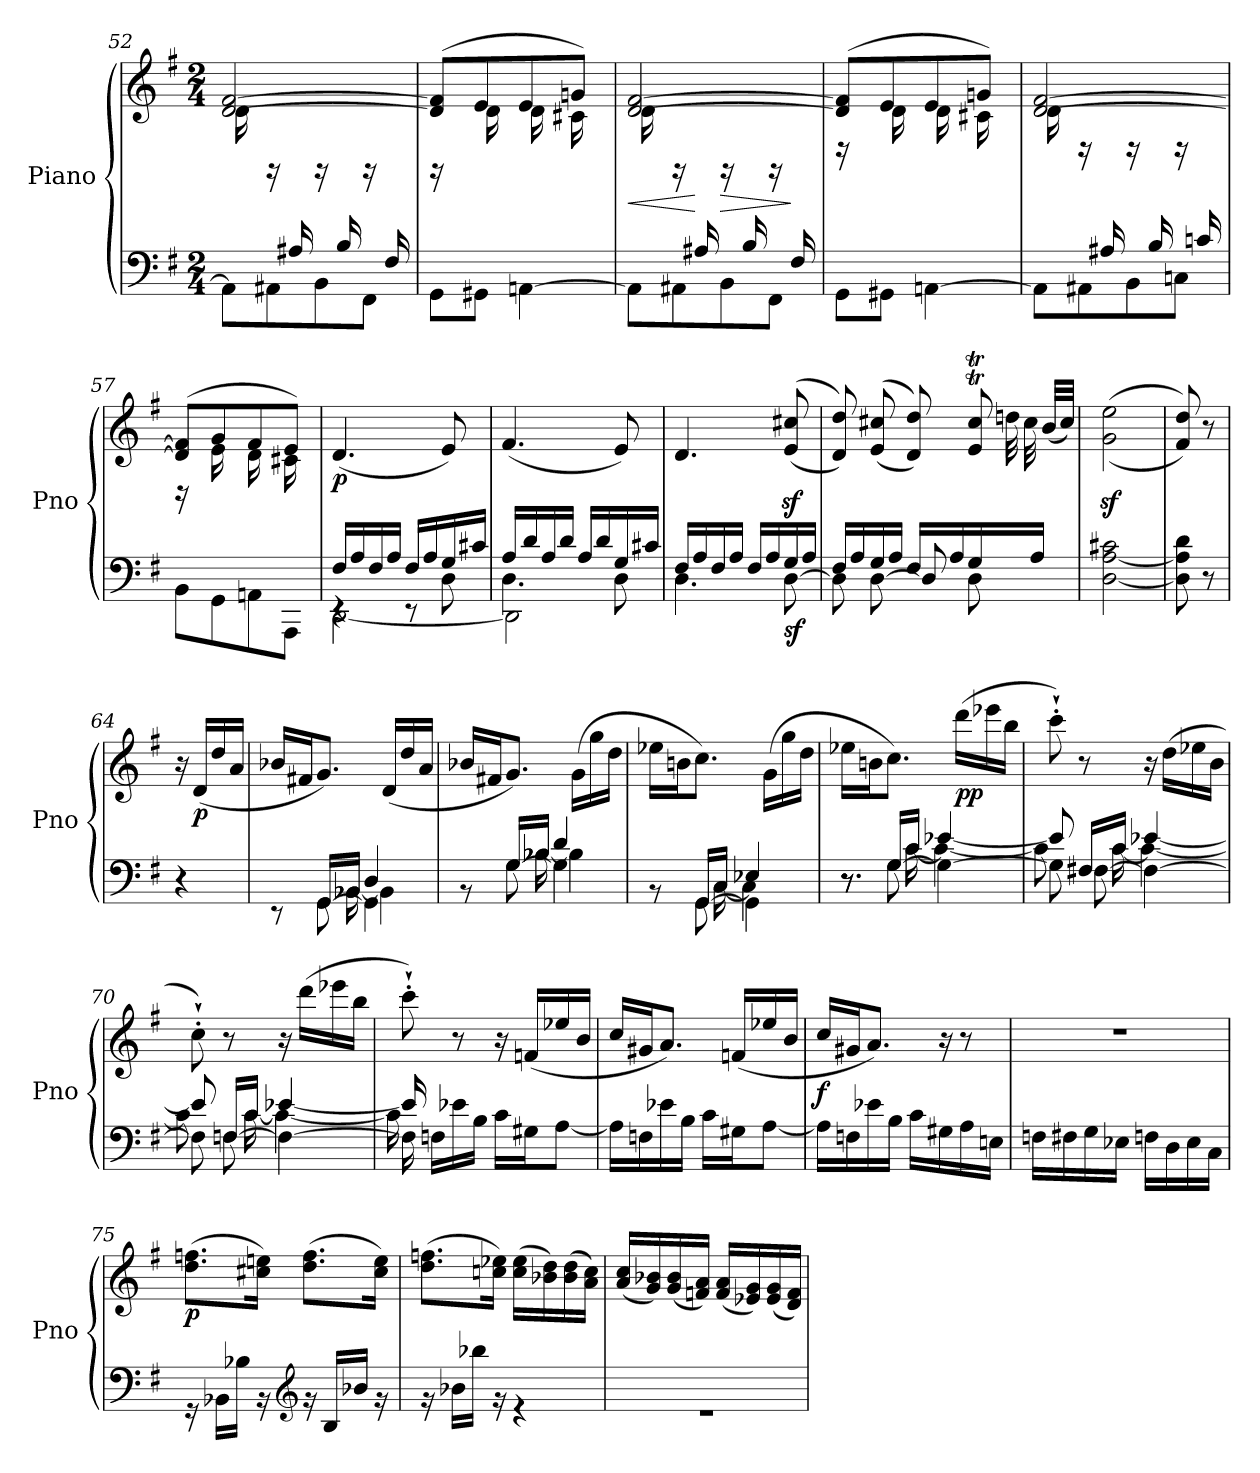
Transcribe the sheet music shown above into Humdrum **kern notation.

**kern	**kern	**dynam
*part1	*part1	*part1
*staff2	*staff1	*staff1/2
*I"Piano	*	*
*I'Pno	*	*
*clefF4	*clefG2	*
*k[f#]	*k[f#]	*
*M2/4	*M2/4	*
=52	=52	=52
*^	*^	*
*	*^	*	*	*
16ryy	2ryy	8AA\L]	[2d/ [2f#/	(16d\LL	.
16A/JJ)	.	.	.	16ryy	.
16ryy	.	8AA#X\	.	16rGG	.
16A#X/	.	.	.	16ryy	.
16ryy	.	8BB\	.	16rGG	.
16B/	.	.	.	16ryy	.
16ryy	.	8FF#\J	.	16rGG	.
16F#/	.	.	.	16ryy	.
=53	=53	=53	=53	=53	=53
16ryy	2ryy	8GG\L	(8d/] 8f#/]L	16rGG	.
16G/LL	.	.	.	16ryy	.
16ryy	.	8GG#X\J	8e/	16d\	.
16G#X/JJ	.	.	.	16ryy	.
16ryy	.	[4AAn\	8e/	16d\LL	.
16An/	.	.	.	16ryy	.
16ryy	.	.	8gn/J)	16c#X\	.
16A/JJ	.	.	.	16ryy	.
=54	=54	=54	=54	=54	=54
!	!	!	!	!	!LO:HP:b
16ryy	2ryy	8AAn\L]	[2d/ [2f#/	(16d\LL	<
16A/JJ)	.	.	.	16ryy	.
16ryy	.	8AA#X\	.	16rGG	.
16A#X/	.	.	.	16ryy	[
!	!	!	!	!	!LO:HP:b
16ryy	.	8BB\	.	16rGG	>
16B/	.	.	.	16ryy	.
16ryy	.	8FF#\J	.	16rGG	.
16F#/	.	.	.	16ryy	]
!!LO:PB:g=z	!!
=55	=55	=55	=55	=55	=55
16ryy	2ryy	8GG\L	(8d/] 8f#/]L	16rD	.
16G/LL	.	.	.	16ryy	.
16ryy	.	8GG#X\J	8e/	16d\	.
16G#X/JJ	.	.	.	16ryy	.
16ryy	.	[4AAn\	8e/	16d\LL	.
16An/	.	.	.	16ryy	.
16ryy	.	.	8gn/J)	16c#X\	.
16A/JJ	.	.	.	16ryy	.
=56	=56	=56	=56	=56	=56
!	!	!	!	!	!LO:DY:b
16ryy	2ryy	8AAn\L]	[2d/ [2f#/	(16d\LL	other-dynamics
16A/JJ)	.	.	.	16ryy	.
16ryy	.	8AA#X\	.	16rD	.
16A#X/	.	.	.	16ryy	.
16ryy	.	8BB\	.	16rD	.
16B/	.	.	.	16ryy	.
16ryy	.	8Cn\J	.	16rD	.
16cn/	.	.	.	16ryy	.
=57	=57	=57	=57	=57	=57
16ryy	2ryy	8BB\L	(8d/] 8f#/]L	16rD	.
16B/LL	.	.	.	16ryy	.
16ryy	.	8GG\	8g/	16e\	.
16B/JJ	.	.	.	16ryy	.
16ryy	.	8AAn\	8f#/	16d\LL	.
16An/	.	.	.	16ryy	.
16ryy	.	8AAA\J	8e/J)	16c#X\	.
16G/JJ	.	.	.	16ryy	.
=58	=58	=58	=58	=58	=58
*	*	*^	*	*	*
!	!	!	!	!	!	!LO:DY:b
*	*	*	*	*v	*v	*
16F#/LL	2ryy	4rEE	[2DD\	(4.d/	p
16A/	.	.	.	.	.
16F#/	.	.	.	.	.
16A/JJ	.	.	.	.	.
16F#/LL	.	8rEE	.	.	.
16A/	.	.	.	.	.
16G/	.	8D\	.	8e/)	.
16c#X/JJ	.	.	.	.	.
*	*	*v	*v	*	*
!!LO:LB:g=z
=59	=59	=59	=59	=59
16A/LL	4.D\	2DD\]	(4.f#/	.
16d/	.	.	.	.
16A/	.	.	.	.
16d/JJ	.	.	.	.
16A/LL	.	.	.	.
16d/	.	.	.	.
16G/	8D\	.	8e/)	.
16c#X/JJ	.	.	.	.
=60	=60	=60	=60	=60
2ryy	16F#/LL	4.D\	4.d/	.
.	16A/	.	.	.
.	16F#/	.	.	.
.	16A/JJ	.	.	.
.	16F#/LL	.	.	.
.	16A/	.	.	.
!	!	!	!	!LO:DY:b=2
.	16G/	[8D\	((>8e/z< 8cc#X/z<	sf
.	16A/JJ	.	.	.
=61	=61	=61	=61	=61
*	*	*	*^	*
2ryy	16F#/LL	8D\]	8d/ 8dd/))	4.ryy	.
.	16A/	.	.	.	.
!	!	!	!	!	!LO:DY:b=2
!	!	!	!	!	!LO:DY:n=1:b
.	16G/	[8D\	((>8e/ 8cc#X/	.	sf sf
.	16A/JJ	.	.	.	.
.	16F#/LL	8D/]	8d/ 8dd/))	.	.
.	16A/	.	.	.	.
*	*	*	*	*Xtuplet	*
.	16G/	8D\	8e/T 8cc#/T	40ryy	.
.	.	.	.	40dd	.
.	.	.	.	40cc#	.
.	16A/JJ	.	.	.	.
.	.	.	.	(40b/LL	.
.	.	.	.	40cc#/JJ)	.
*	*v	*v	*	*	*
*	*	*v	*v	*
=62	=62	=62	=62
2ryy	[2D\ [2A\ 2c#X\	((2g\z< 2ee\z<	.
=63	=63	=63	=63
4ryy	8D\] 8A\] 8d\	8f#/ 8dd/))	.
.	8r	8r	.
!!LO:LB:g=z
=64	=64	=64	=64
4ryy	4r	16r	.
!	!	!	!LO:DY:b
.	.	(16d/LL	p
.	.	16dd/	.
.	.	16a/JJ	.
=65	=65	=65	=65
*^	*^	*	*
2ryy	8r	8ryy	8.ryy	16b-X/LL	.
.	.	.	.	16f#X/J	.
.	16GG/LL	[8GG\	.	8.g/J)	.
.	16BB-X/JJ	.	[16BB-\	.	.
.	4D/	4GG\]	4BB-\]	.	.
.	.	.	.	(16d/LL	.
.	.	.	.	16dd/	.
.	.	.	.	16a/JJ	.
=66	=66	=66	=66	=66	=66
2ryy	8r	8ryy	8.ryy	16b-X/LL	.
.	.	.	.	16f#X/J	.
.	16G/LL	[8G\	.	8.g/J)	.
.	16B-X/JJ	.	[16B-\	.	.
.	4d/	4G\]	4B-\]	.	.
.	.	.	.	(16g\LL	.
.	.	.	.	16gg\	.
.	.	.	.	16dd\JJ	.
=67	=67	=67	=67	=67	=67
2ryy	8r	8ryy	8.ryy	16ee-X\LL	.
.	.	.	.	16bn\J	.
.	16GG/LL	[8GG\	.	8.cc\J)	.
.	16C/JJ	.	[16C\	.	.
.	4E-X/	4GG\]	4C\]	.	.
.	.	.	.	(16g\LL	.
.	.	.	.	16gg\	.
.	.	.	.	16dd\JJ	.
=68	=68	=68	=68	=68	=68
2ryy	8r	8r	8.r	16ee-X\LL	.
.	.	.	.	16bn\J	.
.	16G/LL	[8G\	.	8.cc\J)	.
.	16c/JJ	.	[16c\	.	.
.	[4e-X/	4G\_	4c\_	.	.
!	!	!	!	!	!LO:DY:b
.	.	.	.	(16ddd\LL	pp
.	.	.	.	16eee-X\	.
.	.	.	.	16bb\JJ	.
!!LO:LB:g=z
=69	=69	=69	=69	=69	=69
2ryy	8e-/]	8G\]	8c\]	8ccc'`\)	.
.	16F#X/LL	[8F#\	16ryy	8r	.
.	16c/JJ	.	[16c\	.	.
.	[4e-X/	4F#\_	4c\_	16r	.
.	.	.	.	(16dd\LL	.
.	.	.	.	16ee-X\	.
.	.	.	.	16b\JJ	.
!!LO:LB:g=z
=70	=70	=70	=70	=70	=70
2ryy	8e-/]	8F#\]	8c\]	8cc'`\)	.
.	16Fn/LL	[8F\	16ryy	8r	.
.	16c/JJ	.	[16c\	.	.
.	[4e-X/	4F\_	4c\_	16r	.
.	.	.	.	(16ddd\LL	.
.	.	.	.	16eee-X\	.
.	.	.	.	16bb\JJ	.
=71	=71	=71	=71	=71	=71
2ryy	16e-/]	16F\]	16c\]	8ccc'`\)	.
!	!	!	!	!	!LO:DY:a=2
.	16Fn\LL	4..ryy	4..ryy	.	other-dynamics
.	16e-X\	.	.	8r	.
.	16B\JJ	.	.	.	.
.	16c\LL	.	.	16r	.
.	16G#X\J	.	.	(16fn/LL	.
.	[8A\J	.	.	16ee-X/	.
.	.	.	.	16b/JJ	.
*	*v	*v	*v	*	*
=72	=72	=72	=72
2ryy	16A\LL]	16cc/LL	.
.	16Fn\	16g#X/J	.
.	16e-X\	8.a/J)	.
.	16B\JJ	.	.
.	16c\LL	.	.
.	16G#X\J	(16fn/LL	.
.	[8A\J	16ee-X/	.
.	.	16b/JJ	.
=73	=73	=73	=73
!	!	!	!LO:DY:b
2ryy	16A\LL]	16cc/LL	f
.	16Fn\	16g#X/J	.
.	16e-X\	8.a/J)	.
.	16B\JJ	.	.
.	16c\LL	.	.
.	16G#X\	16r	.
.	16A\	8r	.
.	16En\JJ	.	.
!!LO:PB:g=z
=74	=74	=74	=74
2ryy	16Fn\LL	2r	.
.	16F#X\	.	.
.	16G\	.	.
.	16E-X\JJ	.	.
.	16Fn\LL	.	.
.	16D\	.	.
.	16E-\	.	.
.	16C\JJ	.	.
=75	=75	=75	=75
!	!	!	!LO:DY:b
2ryy	16r	(8.dd\ 8.ffn\L	p
.	16BB-X\LL	.	.
.	16B-X\JJ	.	.
.	16r	16cc#X\ 16een\Jk)	.
*clefG2	*	*	*
.	16r	(8.dd\ 8.ff\L	.
.	16B-/LL	.	.
.	16b-X/JJ	.	.
.	16r	16cc#\ 16ee\Jk)	.
=76	=76	=76	=76
2ryy	16r	(8.dd\ 8.ffn\L	.
.	16b-X\LL	.	.
.	16bb-X\JJ	.	.
.	16r	16ccn\ 16ee-X\Jk)	.
.	4r	(16cc\ 16ee-\LL	.
.	.	16b-X\ 16dd\)	.
.	.	(16b-\ 16dd\	.
.	.	16a\ 16cc\JJ)	.
=77	=77	=77	=77
2ryy	2r	(16a/ 16cc/LL	.
.	.	16g/ 16b-X/)	.
.	.	(16g/ 16b-/	.
.	.	16fn/ 16a/JJ)	.
.	.	(16f/ 16a/LL	.
.	.	16e-X/ 16g/)	.
.	.	(16e-/ 16g/	.
.	.	16d/ 16f/JJ)	.
*v	*v	*	*
=	=	=
*-	*-	*-
